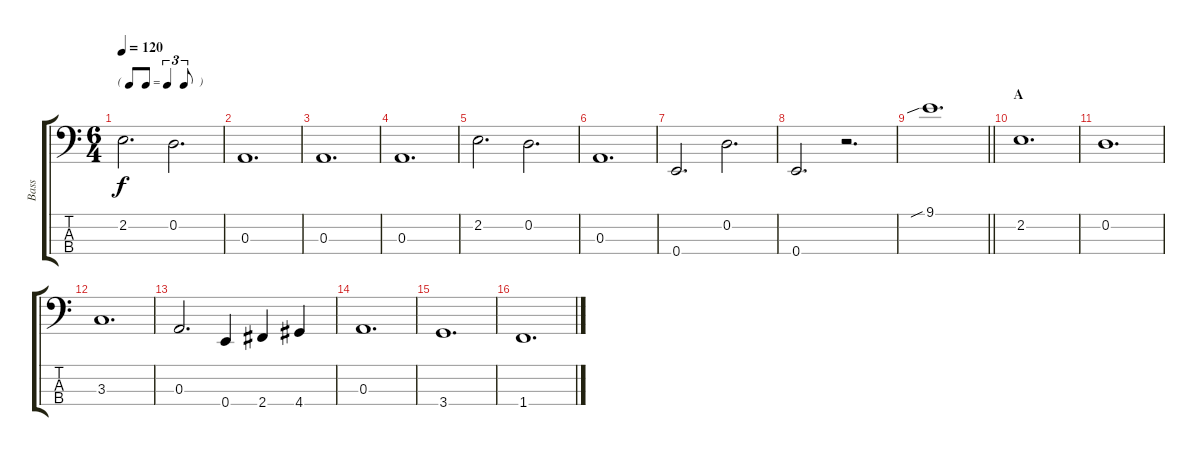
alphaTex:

\track ("Bass" "Bass") {instrument electricbassfinger}
\staff {score tabs}
\tuning (G2 D2 A1 E1) {hide}
\ts (6 4)
\tf triplet8th
\tempo 120
\clef f4
\ks c
2.2.2{d dy f} 0.2.2{d} |
0.3.1{d} |
0.3.1{d} |
0.3.1{d} |
2.2.2{d} 0.2.2{d} |
0.3.1{d} |
0.4.2{d} 0.2.2{d} |
0.4.2{d} r.2{d} |
\barLineRight lightlight
9.1{sib}.1{d} |
\section ("" "A")
2.2.1{d} |
0.2.1{d} |
3.3.1{d} |
0.3.2{d} 0.4.4 2.4.4 4.4.4 |
0.3.1{d} |
3.4.1{d} |
1.4.1{d}
